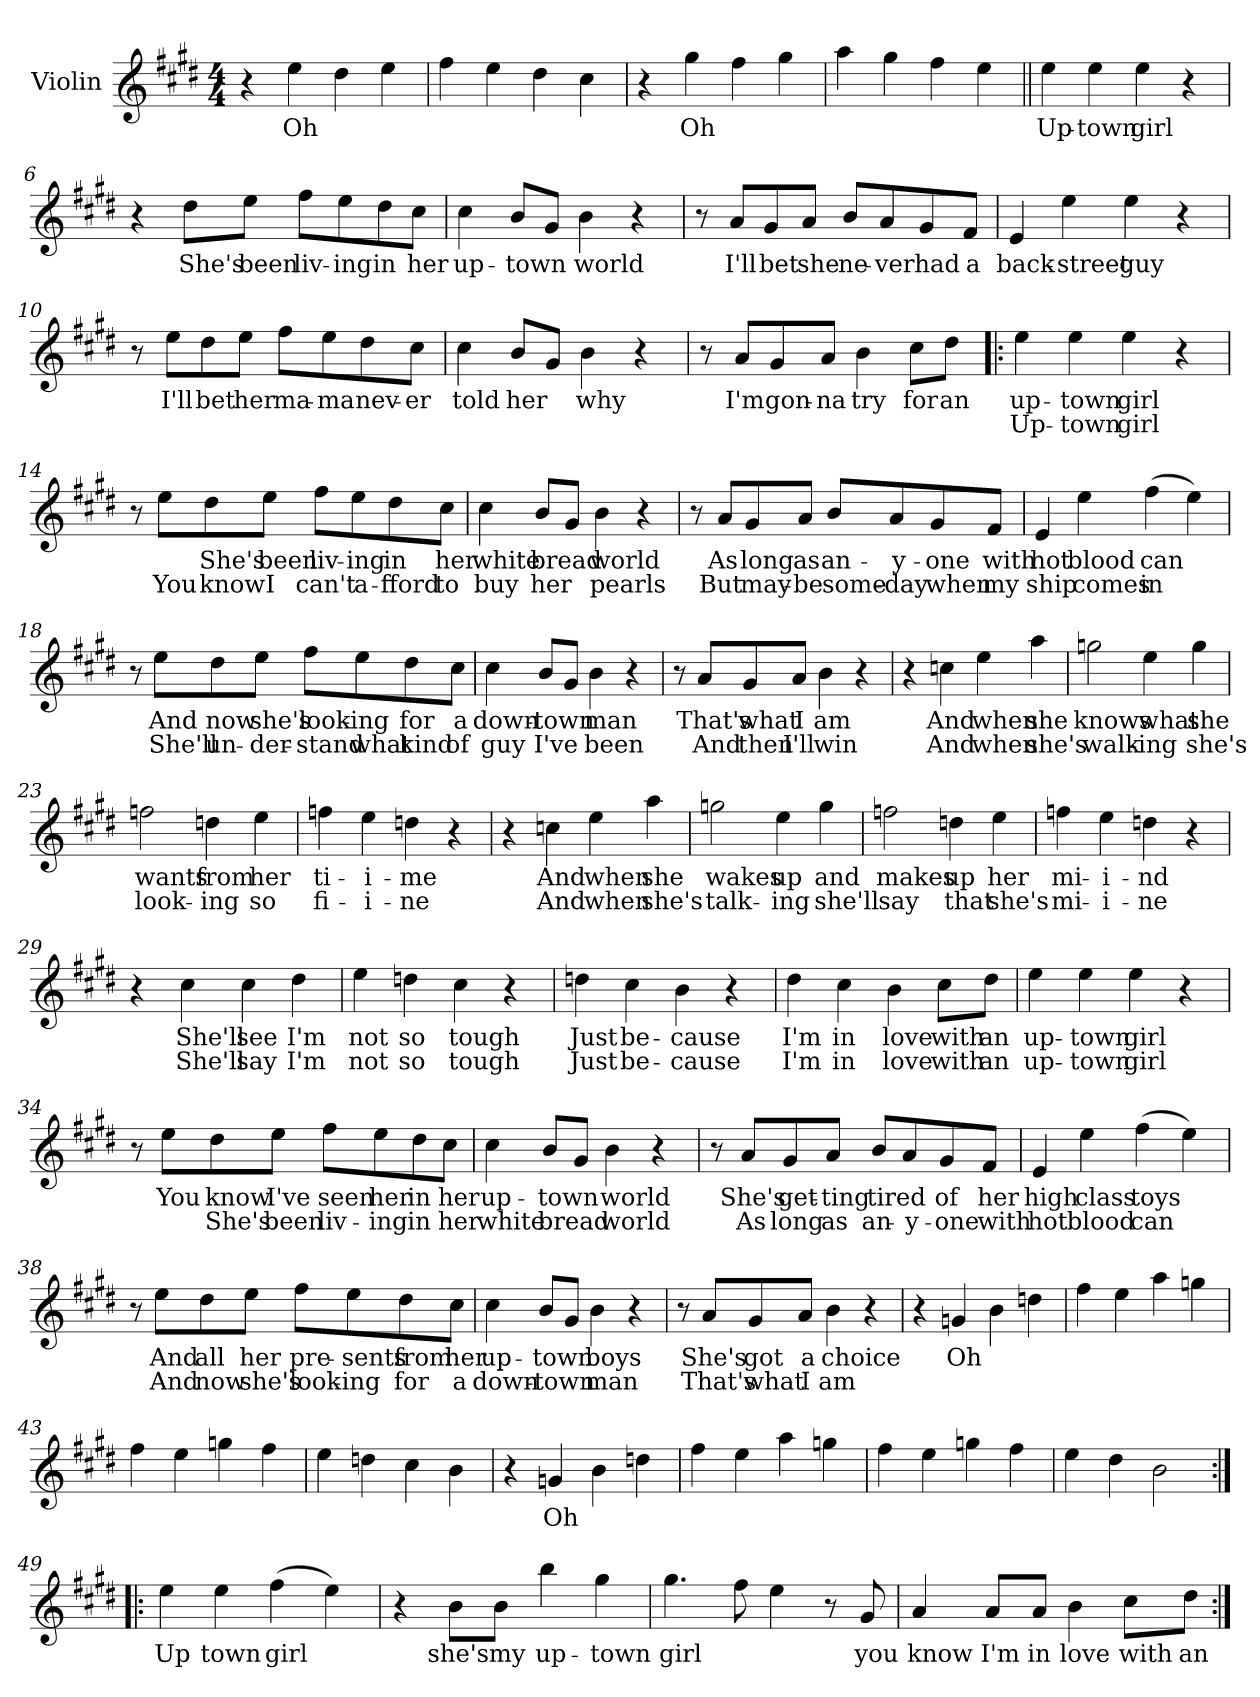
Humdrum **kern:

**kern	**text	**text	**text
*part1	*part1	*part1	*part1
*staff1	*staff1	*staff1	*staff1
*I"Violin	*	*	*
*I'Vln	*	*	*
*clefG2	*	*	*
*k[f#c#g#d#]	*	*	*
*E:	*	*	*
*M4/4	*	*	*
=1	=1	=1	=1
4r	.	.	.
4ee\	Oh	.	.
4dd#\	.	.	.
4ee\	.	.	.
=2	=2	=2	=2
4ff#\	.	.	.
4ee\	.	.	.
4dd#\	.	.	.
4cc#\	.	.	.
=3	=3	=3	=3
4r	.	.	.
4gg#\	Oh	.	.
4ff#\	.	.	.
4gg#\	.	.	.
=4	=4	=4	=4
4aa\	.	.	.
4gg#\	.	.	.
4ff#\	.	.	.
4ee\	.	.	.
=5||	=5||	=5||	=5||
4ee\	Up-	.	.
4ee\	-town	.	.
4ee\	girl	.	.
4r	.	.	.
=6	=6	=6	=6
4r	.	.	.
8dd#\L	She's	.	.
8ee\J	been	.	.
8ff#\L	liv-	.	.
8ee\	-ing	.	.
8dd#\	in	.	.
8cc#\J	her	.	.
!!LO:LB:g=z
=7	=7	=7	=7
4cc#\	up-	.	.
8b/L	-town	.	.
8g#/J	.	.	.
4b\	world	.	.
4r	.	.	.
=8	=8	=8	=8
8r	.	.	.
8a/L	I'll	.	.
8g#/	bet	.	.
8a/J	she	.	.
8b/L	ne-	.	.
8a/	-ver	.	.
8g#/	had	.	.
8f#/J	a	.	.
=9	=9	=9	=9
4e/	back-	.	.
4ee\	-street	.	.
4ee\	guy	.	.
4r	.	.	.
=10	=10	=10	=10
8r	.	.	.
8ee\L	I'll	.	.
8dd#\	bet	.	.
8ee\J	her	.	.
8ff#\L	ma-	.	.
8ee\	-ma	.	.
8dd#\	nev-	.	.
8cc#\J	-er	.	.
!!LO:LB:g=z
=11	=11	=11	=11
4cc#\	told	.	.
8b/L	her	.	.
8g#/J	.	.	.
4b\	why	.	.
4r	.	.	.
=12	=12	=12	=12
8r	.	.	.
8a/L	I'm	.	.
8g#/	gon-	.	.
8a/J	-na	.	.
4b\	try	.	.
8cc#\L	for	.	.
8dd#\J	an	.	.
=13!|:	=13!|:	=13!|:	=13!|:
4ee\	up-	Up-	.
4ee\	-town	-town	.
4ee\	girl	girl	.
4r	.	.	.
=14	=14	=14	=14
8r	.	.	.
8ee\L	.	You	.
8dd#\	She's	know	.
8ee\J	been	I	.
8ff#\L	liv-	can't	.
8ee\	-ing	a-	.
8dd#\	in	-fford	.
8cc#\J	her	to	.
!!LO:LB:g=z
=15	=15	=15	=15
4cc#\	white	buy	.
8b/L	bread	her	.
8g#/J	.	.	.
4b\	world	pearls	.
4r	.	.	.
=16	=16	=16	=16
8r	.	.	.
8a/L	As	But	.
8g#/	long	may-	.
8a/J	as	-be	.
8b/L	an-	some-	.
8a/	-y-	-day	.
8g#/	-one	when	.
8f#/J	with	my	.
=17	=17	=17	=17
4e/	hot	ship	.
4ee\	blood	comes	.
(4ff#\	can	in	.
4ee\)	.	.	.
!!LO:LB:g=z
=18	=18	=18	=18
8r	.	.	.
8ee\L	And	She'll	.
8dd#\	now	un-	.
8ee\J	she's	-der-	.
8ff#\L	look-	-stand	.
8ee\	-ing	what	.
8dd#\	for	kind	.
8cc#\J	a	of	.
=19	=19	=19	=19
4cc#\	down-	guy	.
8b/L	-town	I've	.
8g#/J	.	.	.
4b\	man	been	.
4r	.	.	.
=20	=20	=20	=20
8r	.	.	.
8a/L	That's	And	.
8g#/	what	then	.
8a/J	I	I'll	.
4b\	am	win	.
4r	.	.	.
!!LO:LB:g=z
=21	=21	=21	=21
4r	.	.	.
4ccn\	And	And	.
4ee\	when	when	.
4aa\	she	she's	.
=22	=22	=22	=22
2ggn\	knows	walk-	.
4ee\	what	-ing	.
4gg\	she	she's	.
=23	=23	=23	=23
2ffn\	wants	look-	.
4ddn\	from	-ing	.
4ee\	her	so	.
=24	=24	=24	=24
4ffn\	ti-	fi-	.
4ee\	-i-	-i-	.
4ddn\	-me	-ne	.
4r	.	.	.
=25	=25	=25	=25
4r	.	.	.
4ccn\	And	And	.
4ee\	when	when	.
4aa\	she	she's	.
!!LO:LB:g=z
=26	=26	=26	=26
2ggn\	wakes	talk-	.
4ee\	up	-ing	.
4gg\	and	she'll	.
=27	=27	=27	=27
2ffn\	makes	say	.
4ddn\	up	that	.
4ee\	her	she's	.
=28	=28	=28	=28
4ffn\	mi-	mi-	.
4ee\	-i-	-i-	.
4ddn\	-nd	-ne	.
4r	.	.	.
=29	=29	=29	=29
4r	.	.	.
4cc#\	She'll	She'll	.
4cc#\	see	say	.
4dd#\	I'm	I'm	.
=30	=30	=30	=30
4ee\	not	not	.
4ddn\	so	so	.
4cc#\	tough	tough	.
4r	.	.	.
!!LO:PB:g=z
=31	=31	=31	=31
4ddn\	Just	Just	.
4cc#\	be-	be-	.
4b\	-cause	-cause	.
4r	.	.	.
=32	=32	=32	=32
4dd#\	I'm	I'm	.
4cc#\	in	in	.
4b\	love	love	.
8cc#\L	with	with	.
8dd#\J	an	an	.
=33	=33	=33	=33
4ee\	up-	up-	.
4ee\	-town	-town	.
4ee\	girl	girl	.
4r	.	.	.
=34	=34	=34	=34
8r	.	.	.
8ee\L	You	.	.
8dd#\	know	She's	.
8ee\J	I've	been	.
8ff#\L	seen	liv-	.
8ee\	her	-ing	.
8dd#\	in	in	.
8cc#\J	her	her	.
!!LO:LB:g=z
=35	=35	=35	=35
4cc#\	up-	white	.
8b/L	-town	bread	.
8g#/J	.	.	.
4b\	world	world	.
4r	.	.	.
=36	=36	=36	=36
8r	.	.	.
8a/L	She's	As	.
8g#/	get-	long	.
8a/J	-ting	as	.
8b/L	tired	an-	.
8a/	.	-y-	.
8g#/	of	-one	.
8f#/J	her	with	.
=37	=37	=37	=37
4e/	high	hot	.
4ee\	class	blood	.
(4ff#\	toys	can	.
4ee\)	.	.	.
!!LO:LB:g=z
=38	=38	=38	=38
8r	.	.	.
8ee\L	And	And	.
8dd#\	all	now	.
8ee\J	her	she's	.
8ff#\L	pre-	look-	.
8ee\	-sents	-ing	.
8dd#\	from	for	.
8cc#\J	her	a	.
=39	=39	=39	=39
4cc#\	up-	down-	.
8b/L	-town	-town	.
8g#/J	.	.	.
4b\	boys	man	.
4r	.	.	.
=40	=40	=40	=40
8r	.	.	.
8a/L	She's	That's	.
8g#/	got	what	.
8a/J	a	I	.
4b\	choice	am	.
4r	.	.	.
!!LO:LB:g=z
=41	=41	=41	=41
4r	.	.	.
4gn/	Oh	.	.
4b\	.	.	.
4ddn\	.	.	.
=42	=42	=42	=42
4ff#\	.	.	.
4ee\	.	.	.
4aa\	.	.	.
4ggn\	.	.	.
=43	=43	=43	=43
4ff#\	.	.	.
4ee\	.	.	.
4ggn\	.	.	.
4ff#\	.	.	.
=44	=44	=44	=44
4ee\	.	.	.
4ddn\	.	.	.
4cc#\	.	.	.
4b\	.	.	.
!!LO:LB:g=z
=45	=45	=45	=45
4r	.	.	.
4gn/	Oh	.	.
4b\	.	.	.
4ddn\	.	.	.
=46	=46	=46	=46
4ff#\	.	.	.
4ee\	.	.	.
4aa\	.	.	.
4ggn\	.	.	.
=47	=47	=47	=47
4ff#\	.	.	.
4ee\	.	.	.
4ggn\	.	.	.
4ff#\	.	.	.
=48	=48	=48	=48
4ee\	.	.	.
4dd#\	.	.	.
2b\	.	.	.
=49:|!|:	=49:|!|:	=49:|!|:	=49:|!|:
4ee\	Up	.	.
4ee\	-town	.	.
(4ff#\	girl	.	.
4ee\)	.	.	.
=50	=50	=50	=50
4r	.	.	.
8b\L	she's	.	.
8b\J	my	.	.
4bb\	up-	.	.
4gg#\	-town	.	.
!!LO:LB:g=z
=51	=51	=51	=51
4.gg#\	girl	.	.
8ff#\	.	.	.
4ee\	.	.	.
8r	.	.	.
8g#/	you	.	.
=52	=52	=52	=52
4a/	know	.	.
8a/L	I'm	.	.
8a/J	in	.	.
4b\	love	.	.
8cc#\L	with	.	.
8dd#\J	an	.	.
=:|!	=:|!	=:|!	=:|!
*-	*-	*-	*-
